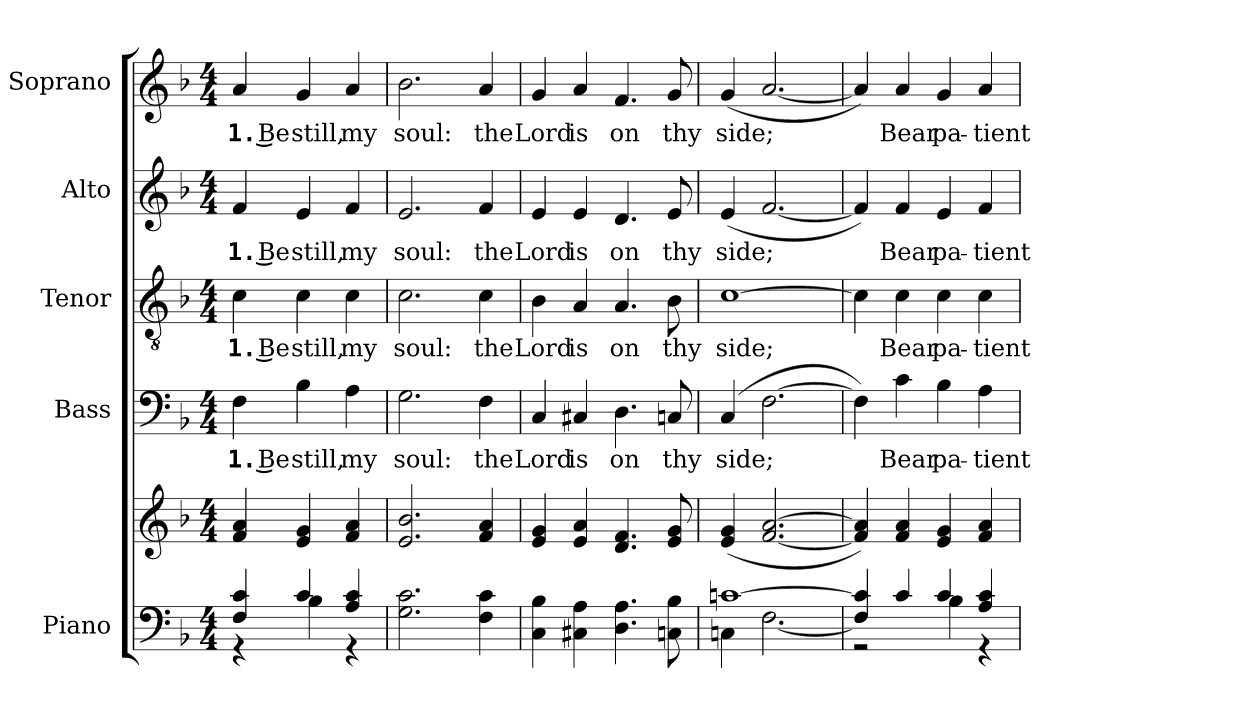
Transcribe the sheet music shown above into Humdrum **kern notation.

**kern	**kern	**kern	**text	**kern	**text	**kern	**text	**kern	**text
*part5	*part5	*part4	*part4	*part3	*part3	*part2	*part2	*part1	*part1
*staff6	*staff5	*staff4	*staff4	*staff3	*staff3	*staff2	*staff2	*staff1	*staff1
*I"Piano	*	*I"Bass	*	*I"Tenor	*	*I"Alto	*	*I"Soprano	*
*I'Pno.	*	*I'B.	*	*I'T.	*	*I'A.	*	*I'S.	*
!!LO:PB:g=z
*clefF4	*clefG2	*clefF4	*	*clefGv2	*	*clefG2	*	*clefG2	*
*	*	*	*	*ITrd7c12	*	*	*	*	*
*k[b-]	*k[b-]	*k[b-]	*	*k[b-]	*	*k[b-]	*	*k[b-]	*
*F:	*F:	*F:	*	*F:	*	*F:	*	*F:	*
*M4/4	*M4/4	*M4/4	*	*M4/4	*	*M4/4	*	*M4/4	*
*MM115	*MM115	*MM115	*	*MM115	*	*MM115	*	*MM115	*
=1	=1	=1	=1	=1	=1	=1	=1	=1	=1
*^	*	*	*	*	*	*	*	*	*
!	!	!	!	!LO:LY:b:color=#000000	!	!	!	!	!	!
!	!	!	!	!	!	!LO:LY:b:color=#000000	!	!	!	!
!	!	!	!	!	!	!	!	!LO:LY:b:color=#000000	!	!
!	!	!	!	!	!	!	!	!	!	!LO:LY:b:color=#000000
4Fi/ 4ci	4r	4fi/ 4ai	4Fi\	1. Be	4Ci\	1. Be	4fi/	1. Be	4ai/	1. Be
!	!	!	!	!LO:LY:b:color=#000000	!	!	!	!	!	!
!	!	!	!	!	!	!LO:LY:b:color=#000000	!	!	!	!
!	!	!	!	!	!	!	!	!LO:LY:b:color=#000000	!	!
!	!	!	!	!	!	!	!	!	!	!LO:LY:b:color=#000000
4ci/	4B-i\	4ei/ 4gi	4B-i\	still,	4Ci\	still,	4ei/	still,	4gi/	still,
!	!	!	!	!LO:LY:b:color=#000000	!	!	!	!	!	!
!	!	!	!	!	!	!LO:LY:b:color=#000000	!	!	!	!
!	!	!	!	!	!	!	!	!LO:LY:b:color=#000000	!	!
!	!	!	!	!	!	!	!	!	!	!LO:LY:b:color=#000000
4Ai/ 4ci	4r	4fi/ 4ai	4Ai\	my	4Ci\	my	4fi/	my	4ai/	my
*v	*v	*	*	*	*	*	*	*	*	*
=2	=2	=2	=2	=2	=2	=2	=2	=2	=2
*^	*	*	*	*	*	*	*	*	*
!	!	!	!	!LO:LY:b:color=#000000	!	!	!	!	!	!
*v	*v	*	*	*	*	*	*	*	*	*
*^	*	*	*	*	*	*	*	*	*
!	!	!	!	!	!	!LO:LY:b:color=#000000	!	!	!	!
*v	*v	*	*	*	*	*	*	*	*	*
*^	*	*	*	*	*	*	*	*	*
!	!	!	!	!	!	!	!	!LO:LY:b:color=#000000	!	!
*v	*v	*	*	*	*	*	*	*	*	*
*^	*	*	*	*	*	*	*	*	*
!	!	!	!	!	!	!	!	!	!	!LO:LY:b:color=#000000
*v	*v	*	*	*	*	*	*	*	*	*
2.Gi\ 2.ci	2.ei/ 2.b-i	2.Gi\	soul:	2.Ci\	soul:	2.ei/	soul:	2.b-i\	soul:
!	!	!	!LO:LY:b:color=#000000	!	!	!	!	!	!
!	!	!	!	!	!LO:LY:b:color=#000000	!	!	!	!
!	!	!	!	!	!	!	!LO:LY:b:color=#000000	!	!
!	!	!	!	!	!	!	!	!	!LO:LY:b:color=#000000
4Fi\ 4ci	4fi/ 4ai	4Fi\	the	4Ci\	the	4fi/	the	4ai/	the
=3	=3	=3	=3	=3	=3	=3	=3	=3	=3
!	!	!	!LO:LY:b:color=#000000	!	!	!	!	!	!
!	!	!	!	!	!LO:LY:b:color=#000000	!	!	!	!
!	!	!	!	!	!	!	!LO:LY:b:color=#000000	!	!
!	!	!	!	!	!	!	!	!	!LO:LY:b:color=#000000
4Ci\ 4B-i	4ei/ 4gi	4Ci/	Lord	4BB-i\	Lord	4ei/	Lord	4gi/	Lord
!	!	!	!LO:LY:b:color=#000000	!	!	!	!	!	!
!	!	!	!	!	!LO:LY:b:color=#000000	!	!	!	!
!	!	!	!	!	!	!	!LO:LY:b:color=#000000	!	!
!	!	!	!	!	!	!	!	!	!LO:LY:b:color=#000000
4C#Xi\ 4Ai	4ei/ 4ai	4C#Xi/	is	4AAi/	is	4ei/	is	4ai/	is
!	!	!	!LO:LY:b:color=#000000	!	!	!	!	!	!
!	!	!	!	!	!LO:LY:b:color=#000000	!	!	!	!
!	!	!	!	!	!	!	!LO:LY:b:color=#000000	!	!
!	!	!	!	!	!	!	!	!	!LO:LY:b:color=#000000
4.Di\ 4.Ai	4.di/ 4.fi	4.Di\	on	4.AAi/	on	4.di/	on	4.fi/	on
!	!	!	!LO:LY:b:color=#000000	!	!	!	!	!	!
!	!	!	!	!	!LO:LY:b:color=#000000	!	!	!	!
!	!	!	!	!	!	!	!LO:LY:b:color=#000000	!	!
!	!	!	!	!	!	!	!	!	!LO:LY:b:color=#000000
8Cni\ 8B-i	8ei/ 8gi	8Cni/	thy	8BB-i\	thy	8ei/	thy	8gi/	thy
=4	=4	=4	=4	=4	=4	=4	=4	=4	=4
*^	*	*	*	*	*	*	*	*	*
!	!	!	!	!LO:LY:b:color=#000000	!	!	!	!	!	!
!	!	!	!	!	!	!LO:LY:b:color=#000000	!	!	!	!
!	!	!	!	!	!	!	!	!LO:LY:b:color=#000000	!	!
!	!	!	!	!	!	!	!	!	!	!LO:LY:b:color=#000000
[>1cni	4Cni\	(4ei/ 4gi	(4Ci/	side;	[>1Ci	side;	(4ei/	side;	(4gi/	side;
.	[<2.Fi\	[<2.fi/ [>2.ai	[>2.Fi\	.	.	.	[<2.fi/	.	[<2.ai/	.
=5	=5	=5	=5	=5	=5	=5	=5	=5	=5	=5
4Fi/] 4ci]	2r	4fi/] 4ai])	4Fi\])	.	4Ci\]	.	4fi/])	.	4ai/])	.
!	!	!	!	!LO:LY:b:color=#000000	!	!	!	!	!	!
!	!	!	!	!	!	!LO:LY:b:color=#000000	!	!	!	!
!	!	!	!	!	!	!	!	!LO:LY:b:color=#000000	!	!
!	!	!	!	!	!	!	!	!	!	!LO:LY:b:color=#000000
4ci/	.	4fi/ 4ai	4ci\	Bear	4Ci\	Bear	4fi/	Bear	4ai/	Bear
!	!	!	!	!LO:LY:b:color=#000000	!	!	!	!	!	!
!	!	!	!	!	!	!LO:LY:b:color=#000000	!	!	!	!
!	!	!	!	!	!	!	!	!LO:LY:b:color=#000000	!	!
!	!	!	!	!	!	!	!	!	!	!LO:LY:b:color=#000000
4ci/	4B-i\	4ei/ 4gi	4B-i\	pa-	4Ci\	pa-	4ei/	pa-	4gi/	pa-
!	!	!	!	!LO:LY:b:color=#000000	!	!	!	!	!	!
!	!	!	!	!	!	!LO:LY:b:color=#000000	!	!	!	!
!	!	!	!	!	!	!	!	!LO:LY:b:color=#000000	!	!
!	!	!	!	!	!	!	!	!	!	!LO:LY:b:color=#000000
4Ai/ 4ci	4r	4fi/ 4ai	4Ai\	-tient-	4Ci\	-tient-	4fi/	-tient-	4ai/	-tient-
*v	*v	*	*	*	*	*	*	*	*	*
=	=	=	=	=	=	=	=	=	=
*-	*-	*-	*-	*-	*-	*-	*-	*-	*-
